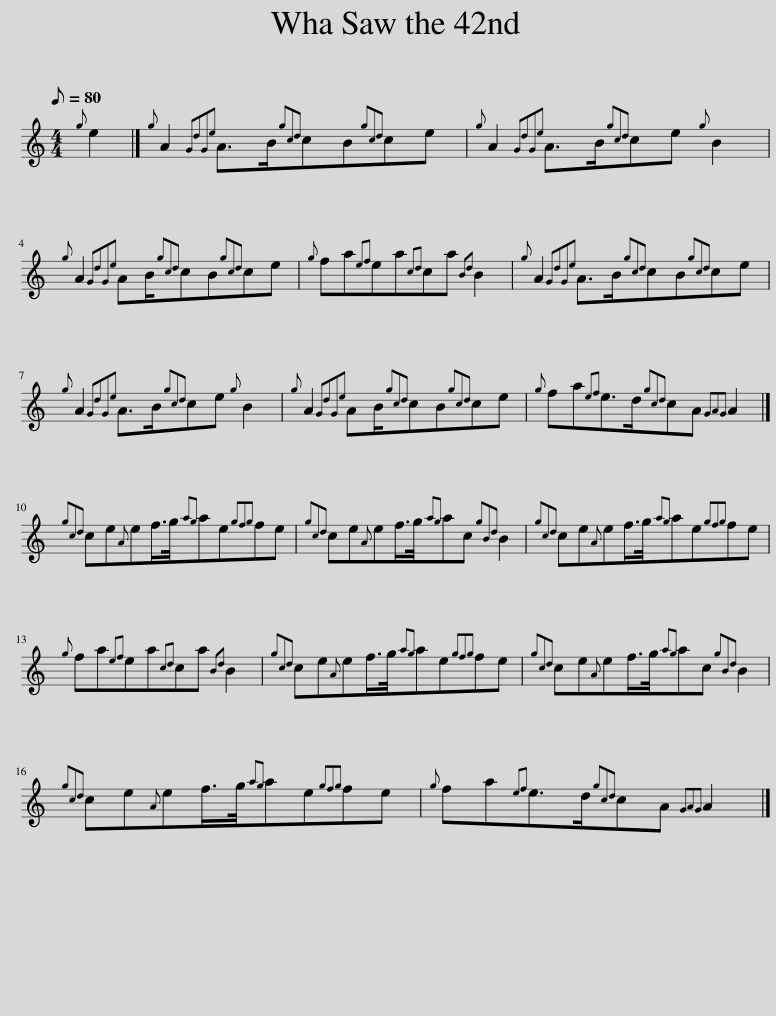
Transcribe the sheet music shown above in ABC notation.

X:1
L:1/8
Q:1/8=80
M:4/4
I:linebreak $
K:C
V:1 treble
V:1
{g} e2 |]{g} A2{GdGe} A>B{gcd}cB{gcd}ce |{g} A2{GdGe} A>B{gcd}ce{g} B2 |${g} A2{GdGe} AB/{gcd}cB{gcd}ce |{g} fa{ef}ea{cd}ca{Bd} B2 | %5
{g} A2{GdGe} A>B{gcd}cB{gcd}ce |${g} A2{GdGe} A>B{gcd}ce{g} B2 |{g} A2{GdGe} AB/{gcd}cB{gcd}ce |{g} fa{ef}e>d{gcd}cA{GAG} A2 |]${gcd} ce{A}ef/>g/{ag}ae{gfg}fe | %10
{gcd} ce{A}ef/>g/{ag}ac{gBd} B2 |{gcd} ce{A}ef/>g/{ag}ae{gfg}fe |${g} fa{ef}ea{cd}ca{Bd} B2 |{gcd} ce{A}ef/>g/{ag}ae{gfg}fe |{gcd} ce{A}ef/>g/{ag}ac{gBd} B2 |$ %15
{gcd} ce{A}ef/>g/{ag}ae{gfg}fe |{g} fa{ef}e>d{gcd}cA{GAG} A2 |] %17
